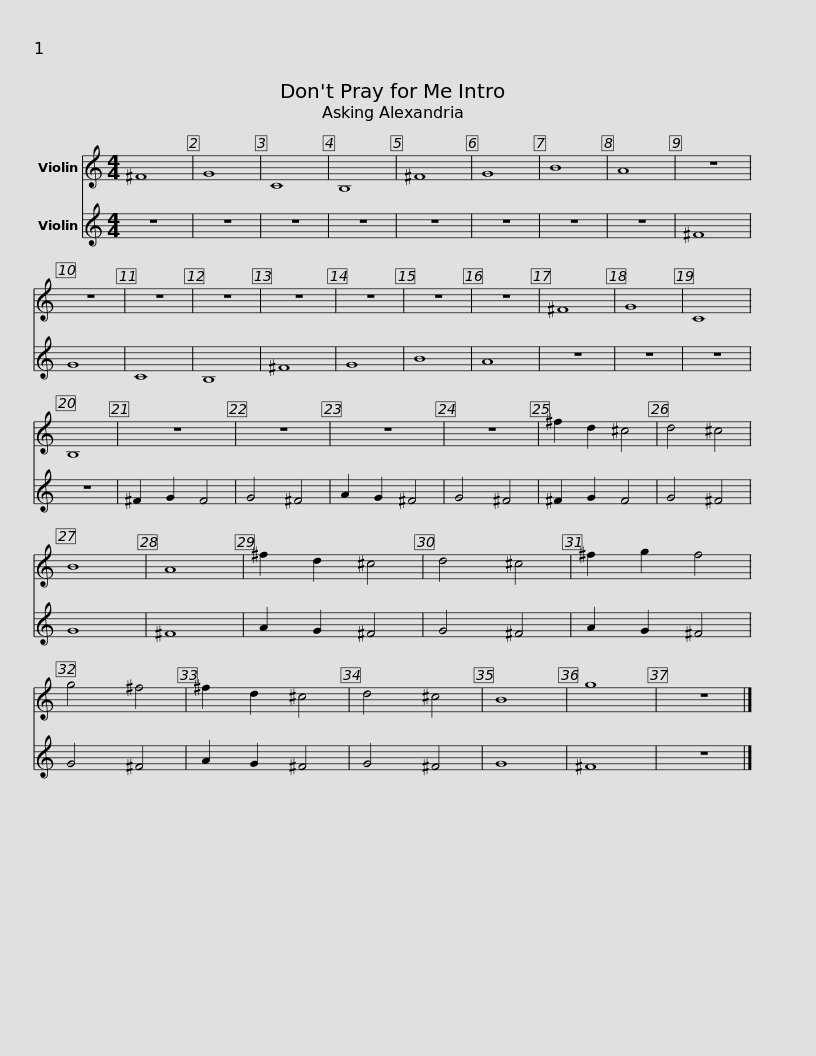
X:1
%%score 1 2
L:1/8
M:4/4
I:linebreak $
K:C
V:1 treble
V:2 treble
V:1
 ^F8 | G8 | C8 | B,8 | ^F8 | %5
 G8 | B8 | A8 | z8 | z8 | %10
 z8 | z8 | z8 | z8 | z8 | %15
 z8 | ^F8 |$ G8 | C8 | B,8 | %20
 z8 | z8 | z8 | z8 | ^f2 d2 ^c4 | %25
 d4 ^c4 | B8 | A8 | ^f2 d2 ^c4 | d4 ^c4 |$ %30
 ^f2 g2 f4 | g4 ^f4 | ^f2 d2 ^c4 | d4 ^c4 | B8 | %35
 g8 | z8 |] %37
V:2
 z8 | z8 | z8 | z8 | z8 | %5
 z8 | z8 | z8 | ^F8 | G8 | %10
 C8 | B,8 | ^F8 | G8 | B8 | %15
 A8 | z8 |$ z8 | z8 | z8 | %20
 ^F2 G2 F4 | G4 ^F4 | A2 G2 ^F4 | G4 ^F4 | ^F2 G2 F4 | %25
 G4 ^F4 | G8 | ^F8 | A2 G2 ^F4 | G4 ^F4 |$ %30
 A2 G2 ^F4 | G4 ^F4 | A2 G2 ^F4 | G4 ^F4 | G8 | %35
 ^F8 | z8 |] %37
